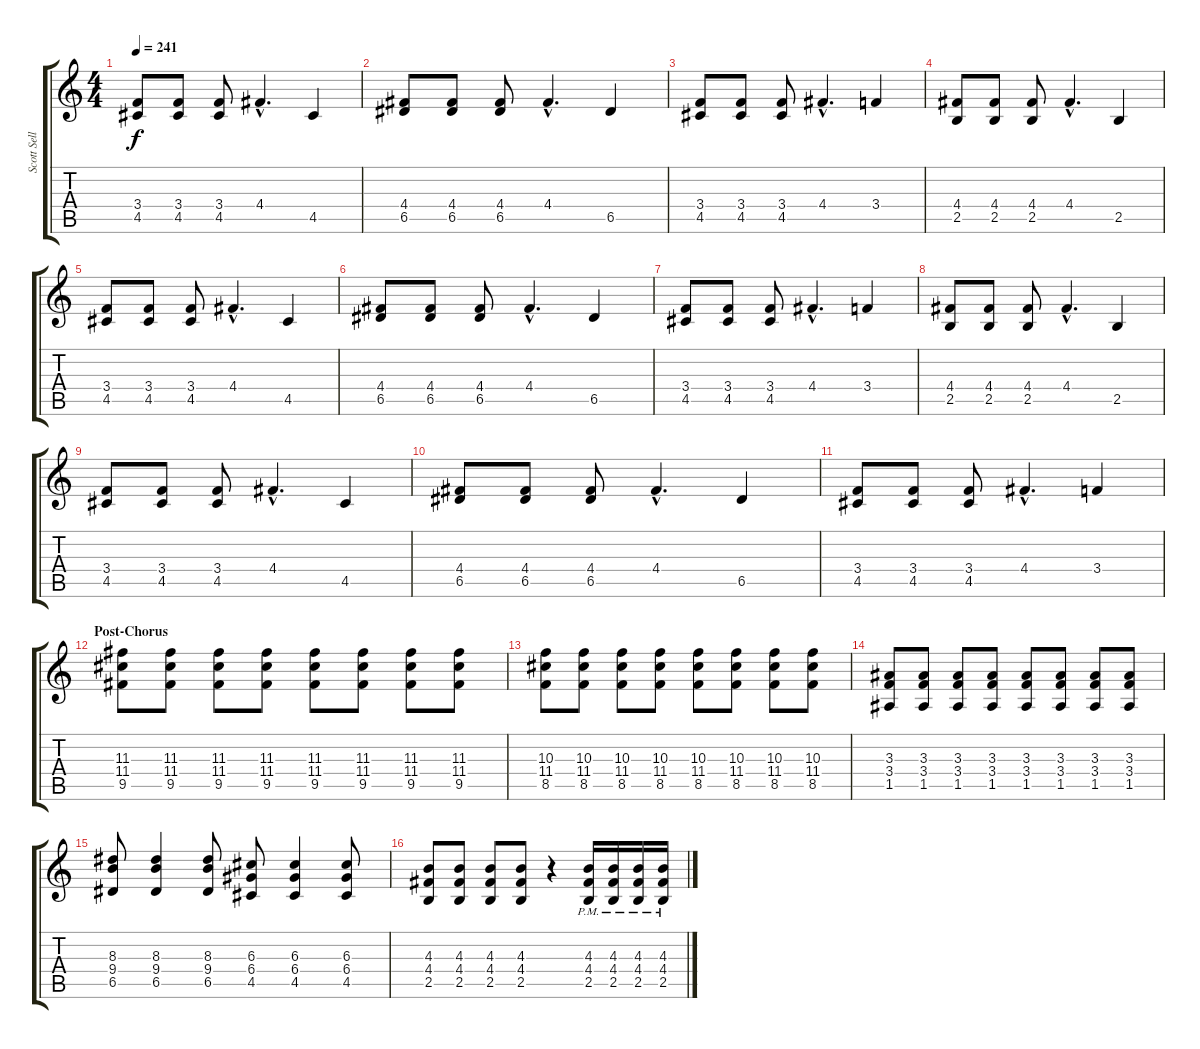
\track ("Scott Sellers" "Scott Sell") {instrument distortionguitar}
\staff {score tabs}
\tuning (E4 B3 G3 D3 A2 E2) {hide}
\ts (4 4)
\tempo 241
\clef g2
\ks c
(3.4 4.5).8{dy f} (3.4 4.5).8 (3.4 4.5).8 4.4{hac}.4{d} 4.5.4 |
(4.4 6.5).8 (4.4 6.5).8 (4.4 6.5).8 4.4{hac}.4{d} 6.5.4 |
(3.4 4.5).8 (3.4 4.5).8 (3.4 4.5).8 4.4{hac}.4{d} 3.4.4 |
(4.4 2.5).8 (4.4 2.5).8 (4.4 2.5).8 4.4{hac}.4{d} 2.5.4 |
(3.4 4.5).8 (3.4 4.5).8 (3.4 4.5).8 4.4{hac}.4{d} 4.5.4 |
(4.4 6.5).8 (4.4 6.5).8 (4.4 6.5).8 4.4{hac}.4{d} 6.5.4 |
(3.4 4.5).8 (3.4 4.5).8 (3.4 4.5).8 4.4{hac}.4{d} 3.4.4 |
(4.4 2.5).8 (4.4 2.5).8 (4.4 2.5).8 4.4{hac}.4{d} 2.5.4 |
(3.4 4.5).8 (3.4 4.5).8 (3.4 4.5).8 4.4{hac}.4{d} 4.5.4 |
(4.4 6.5).8 (4.4 6.5).8 (4.4 6.5).8 4.4{hac}.4{d} 6.5.4 |
(3.4 4.5).8 (3.4 4.5).8 (3.4 4.5).8 4.4{hac}.4{d} 3.4.4 |
\section ("" "Post-Chorus")
(11.3 11.4 9.5).8 (11.3 11.4 9.5).8 (11.3 11.4 9.5).8 (11.3 11.4 9.5).8 (11.3 11.4 9.5).8 (11.3 11.4 9.5).8 (11.3 11.4 9.5).8 (11.3 11.4 9.5).8 |
(10.3 11.4 8.5).8 (10.3 11.4 8.5).8 (10.3 11.4 8.5).8 (10.3 11.4 8.5).8 (10.3 11.4 8.5).8 (10.3 11.4 8.5).8 (10.3 11.4 8.5).8 (10.3 11.4 8.5).8 |
(3.3 3.4 1.5).8 (3.3 3.4 1.5).8 (3.3 3.4 1.5).8 (3.3 3.4 1.5).8 (3.3 3.4 1.5).8 (3.3 3.4 1.5).8 (3.3 3.4 1.5).8 (3.3 3.4 1.5).8 |
(8.3 9.4 6.5).8 (8.3 9.4 6.5).4 (8.3 9.4 6.5).8 (6.3 6.4 4.5).8 (6.3 6.4 4.5).4 (6.3 6.4 4.5).8 |
(4.3 4.4 2.5).8 (4.3 4.4 2.5).8 (4.3 4.4 2.5).8 (4.3 4.4 2.5).8 r.4 (4.3{pm} 4.4{pm} 2.5{pm}).16 (4.3{pm} 4.4{pm} 2.5{pm}).16 (4.3{pm} 4.4{pm} 2.5{pm}).16 (4.3{pm} 4.4{pm} 2.5{pm}).16
